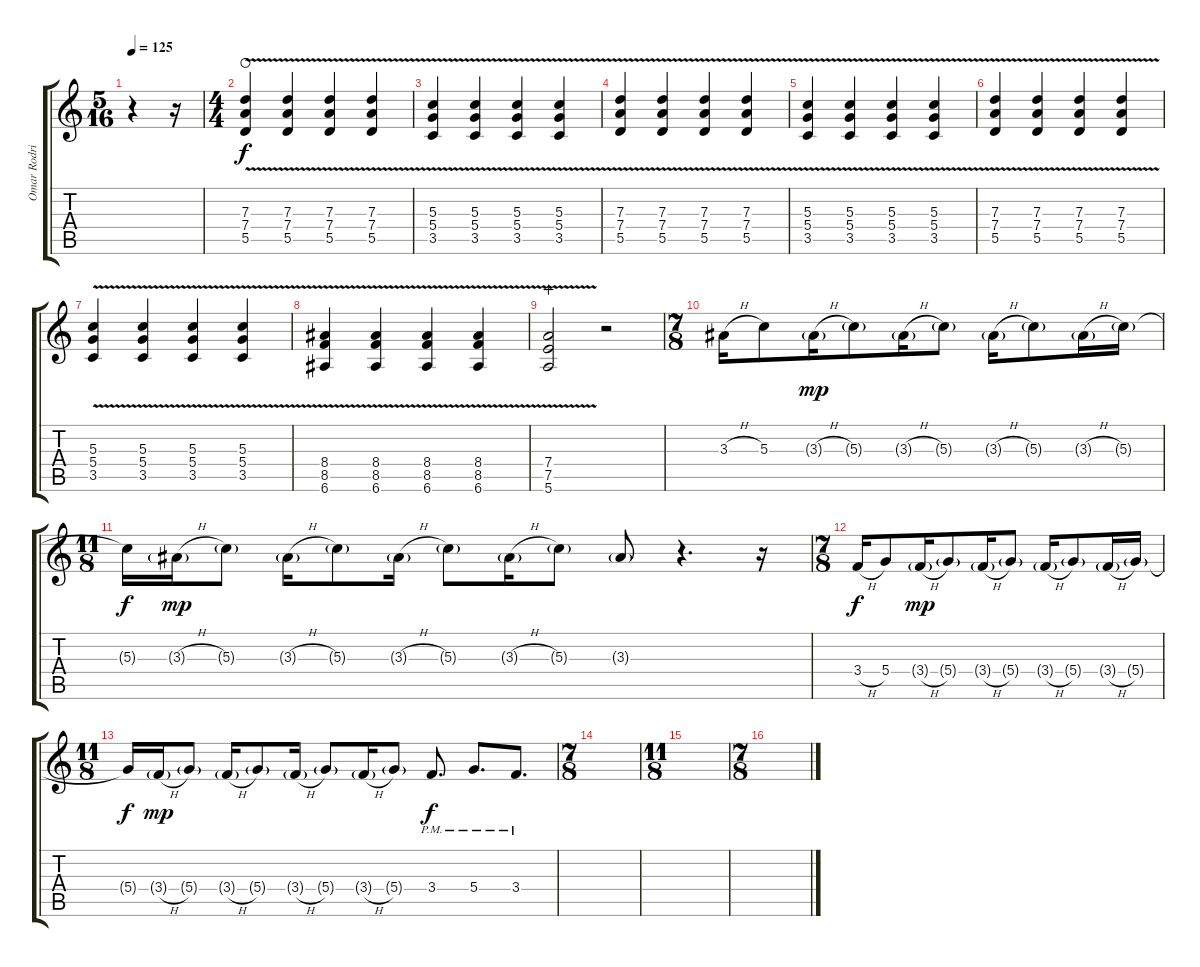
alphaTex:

\track ("Omar Rodriguez" "Omar Rodri") {instrument distortionguitar}
\staff {score tabs}
\tuning (E4 B3 G3 D3 A2 E2) {hide}
\ts (5 16)
\tempo 125
\clef g2
\ks c
r.4{dy f} r.16 |
\ts (4 4)
(7.3{v} 7.4{v} 5.5{v}).4{volume 12 waho} (7.3{v} 7.4{v} 5.5{v}).4 (7.3{v} 7.4{v} 5.5{v}).4 (7.3{v} 7.4{v} 5.5{v}).4 |
(5.3{v} 5.4{v} 3.5{v}).4 (5.3{v} 5.4{v} 3.5{v}).4 (5.3{v} 5.4{v} 3.5{v}).4 (5.3{v} 5.4{v} 3.5{v}).4 |
(7.3{v} 7.4{v} 5.5{v}).4 (7.3{v} 7.4{v} 5.5{v}).4 (7.3{v} 7.4{v} 5.5{v}).4 (7.3{v} 7.4{v} 5.5{v}).4 |
(5.3{v} 5.4{v} 3.5{v}).4 (5.3{v} 5.4{v} 3.5{v}).4 (5.3{v} 5.4{v} 3.5{v}).4 (5.3{v} 5.4{v} 3.5{v}).4 |
(7.3{v} 7.4{v} 5.5{v}).4 (7.3{v} 7.4{v} 5.5{v}).4 (7.3{v} 7.4{v} 5.5{v}).4 (7.3{v} 7.4{v} 5.5{v}).4 |
(5.3{v} 5.4{v} 3.5{v}).4 (5.3{v} 5.4{v} 3.5{v}).4 (5.3{v} 5.4{v} 3.5{v}).4 (5.3{v} 5.4{v} 3.5{v}).4 |
(8.4{v} 8.5{v} 6.6{v}).4 (8.4{v} 8.5{v} 6.6{v}).4 (8.4{v} 8.5{v} 6.6{v}).4 (8.4{v} 8.5{v} 6.6{v}).4 |
(7.4{v} 7.5 5.6).2{wahc} r.2 |
\ts (7 8)
3.3{h}.16{volume 16} 5.3.8 3.3{h g}.16{dy mp} 5.3{g}.8 3.3{h g}.16 5.3{g}.8 3.3{h g}.16 5.3{g}.8 3.3{h g}.16 5.3{g}.16 |
\ts (11 8)
5.3{t}.16{dy f} 3.3{h g}.16{dy mp} 5.3{g}.8 3.3{h g}.16 5.3{g}.8 3.3{h g}.16 5.3{g}.8 3.3{h g}.16 5.3{g}.8 3.3{g}.8 r.4{d} r.16 |
\ts (7 8)
3.4{h}.16{dy f} 5.4.8 3.4{h g}.16{dy mp} 5.4{g}.8 3.4{h g}.16 5.4{g}.8 3.4{h g}.16 5.4{g}.8 3.4{h g}.16 5.4{g}.16 |
\ts (11 8)
5.4{t}.16{dy f} 3.4{h g}.16{dy mp} 5.4{g}.8 3.4{h g}.16 5.4{g}.8 3.4{h g}.16 5.4{g}.8 3.4{h g}.16 5.4{g}.8 3.4{pm}.8{d dy f} 5.4{pm}.8{d} 3.4{pm}.8{d} |
\ts (7 8)
|
\ts (11 8)
|
\ts (7 8)
